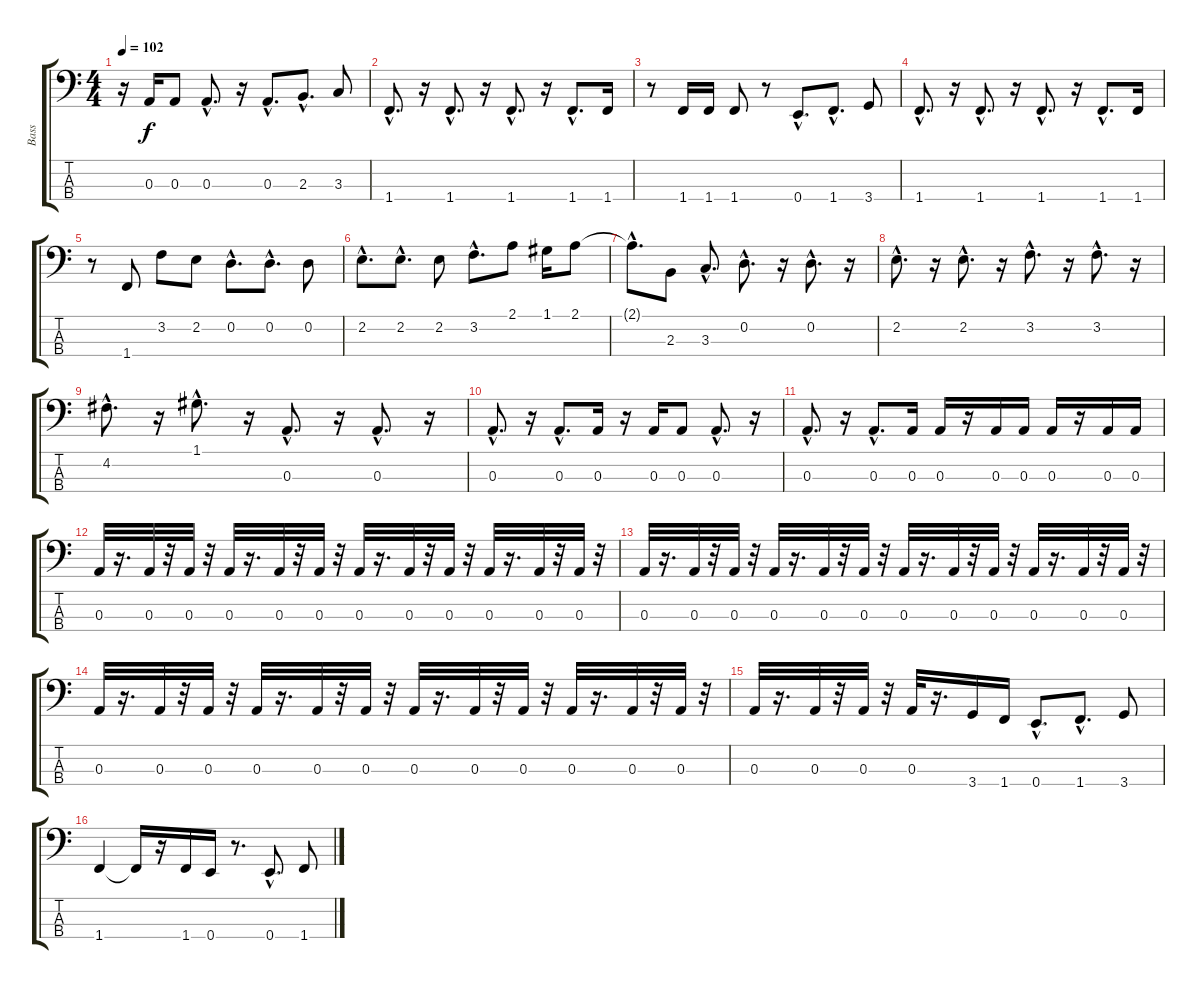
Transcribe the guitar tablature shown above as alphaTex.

\track ("Bass                " "Bass      ") {instrument electricbasspick}
\staff {score tabs}
\tuning (G2 D2 A1 E1) {hide}
\ts (4 4)
\tempo 102
\clef f4
\ks c
r.16{dy f} 0.3.16 0.3.8 0.3{hac}.8{d} r.16 0.3{hac}.8{d} 2.3{hac}.8{d} 3.3.8 |
1.4{hac}.8{d} r.16 1.4{hac}.8{d} r.16 1.4{hac}.8{d} r.16 1.4{hac}.8{d} 1.4.16 |
r.8 1.4.16 1.4.16 1.4.8 r.8 0.4{hac}.8{d} 1.4{hac}.8{d} 3.4.8 |
1.4{hac}.8{d} r.16 1.4{hac}.8{d} r.16 1.4{hac}.8{d} r.16 1.4{hac}.8{d} 1.4.16 |
r.8 1.4.8 3.2.8 2.2.8 0.2{hac}.8{d} 0.2{hac}.8{d} 0.2.8 |
2.2{hac}.8{d} 2.2{hac}.8{d} 2.2.8 3.2{hac}.8{d} 2.1.8 1.1.16 2.1.8 |
2.1{hac t}.8{d} 2.3.8 3.3{hac}.8{d} 0.2{hac}.8{d} r.16 0.2{hac}.8{d} r.16 |
2.2{hac}.8{d} r.16 2.2{hac}.8{d} r.16 3.2{hac}.8{d} r.16 3.2{hac}.8{d} r.16 |
4.2{hac}.8{d} r.16 1.1{hac}.8{d} r.16 0.3{hac}.8{d} r.16 0.3{hac}.8{d} r.16 |
0.3{hac}.8{d} r.16 0.3{hac}.8{d} 0.3.16 r.16 0.3.16 0.3.8 0.3{hac}.8{d} r.16 |
0.3{hac}.8{d} r.16 0.3{hac}.8{d} 0.3.16 0.3.16 r.16 0.3.16 0.3.16 0.3.16 r.16 0.3.16 0.3.16 |
0.3.32 r.16{d} 0.3.32 r.32 0.3.32 r.32 0.3.32 r.16{d} 0.3.32 r.32 0.3.32 r.32 0.3.32 r.16{d} 0.3.32 r.32 0.3.32 r.32 0.3.32 r.16{d} 0.3.32 r.32 0.3.32 r.32 |
0.3.32 r.16{d} 0.3.32 r.32 0.3.32 r.32 0.3.32 r.16{d} 0.3.32 r.32 0.3.32 r.32 0.3.32 r.16{d} 0.3.32 r.32 0.3.32 r.32 0.3.32 r.16{d} 0.3.32 r.32 0.3.32 r.32 |
0.3.32 r.16{d} 0.3.32 r.32 0.3.32 r.32 0.3.32 r.16{d} 0.3.32 r.32 0.3.32 r.32 0.3.32 r.16{d} 0.3.32 r.32 0.3.32 r.32 0.3.32 r.16{d} 0.3.32 r.32 0.3.32 r.32 |
0.3.32 r.16{d} 0.3.32 r.32 0.3.32 r.32 0.3.32 r.16{d} 3.4.16 1.4.16 0.4{hac}.8{d} 1.4{hac}.8{d} 3.4.8 |
1.4.4 1.4{t}.16 r.16 1.4.16 0.4.16 r.8{d} 0.4{hac}.8{d} 1.4.8
